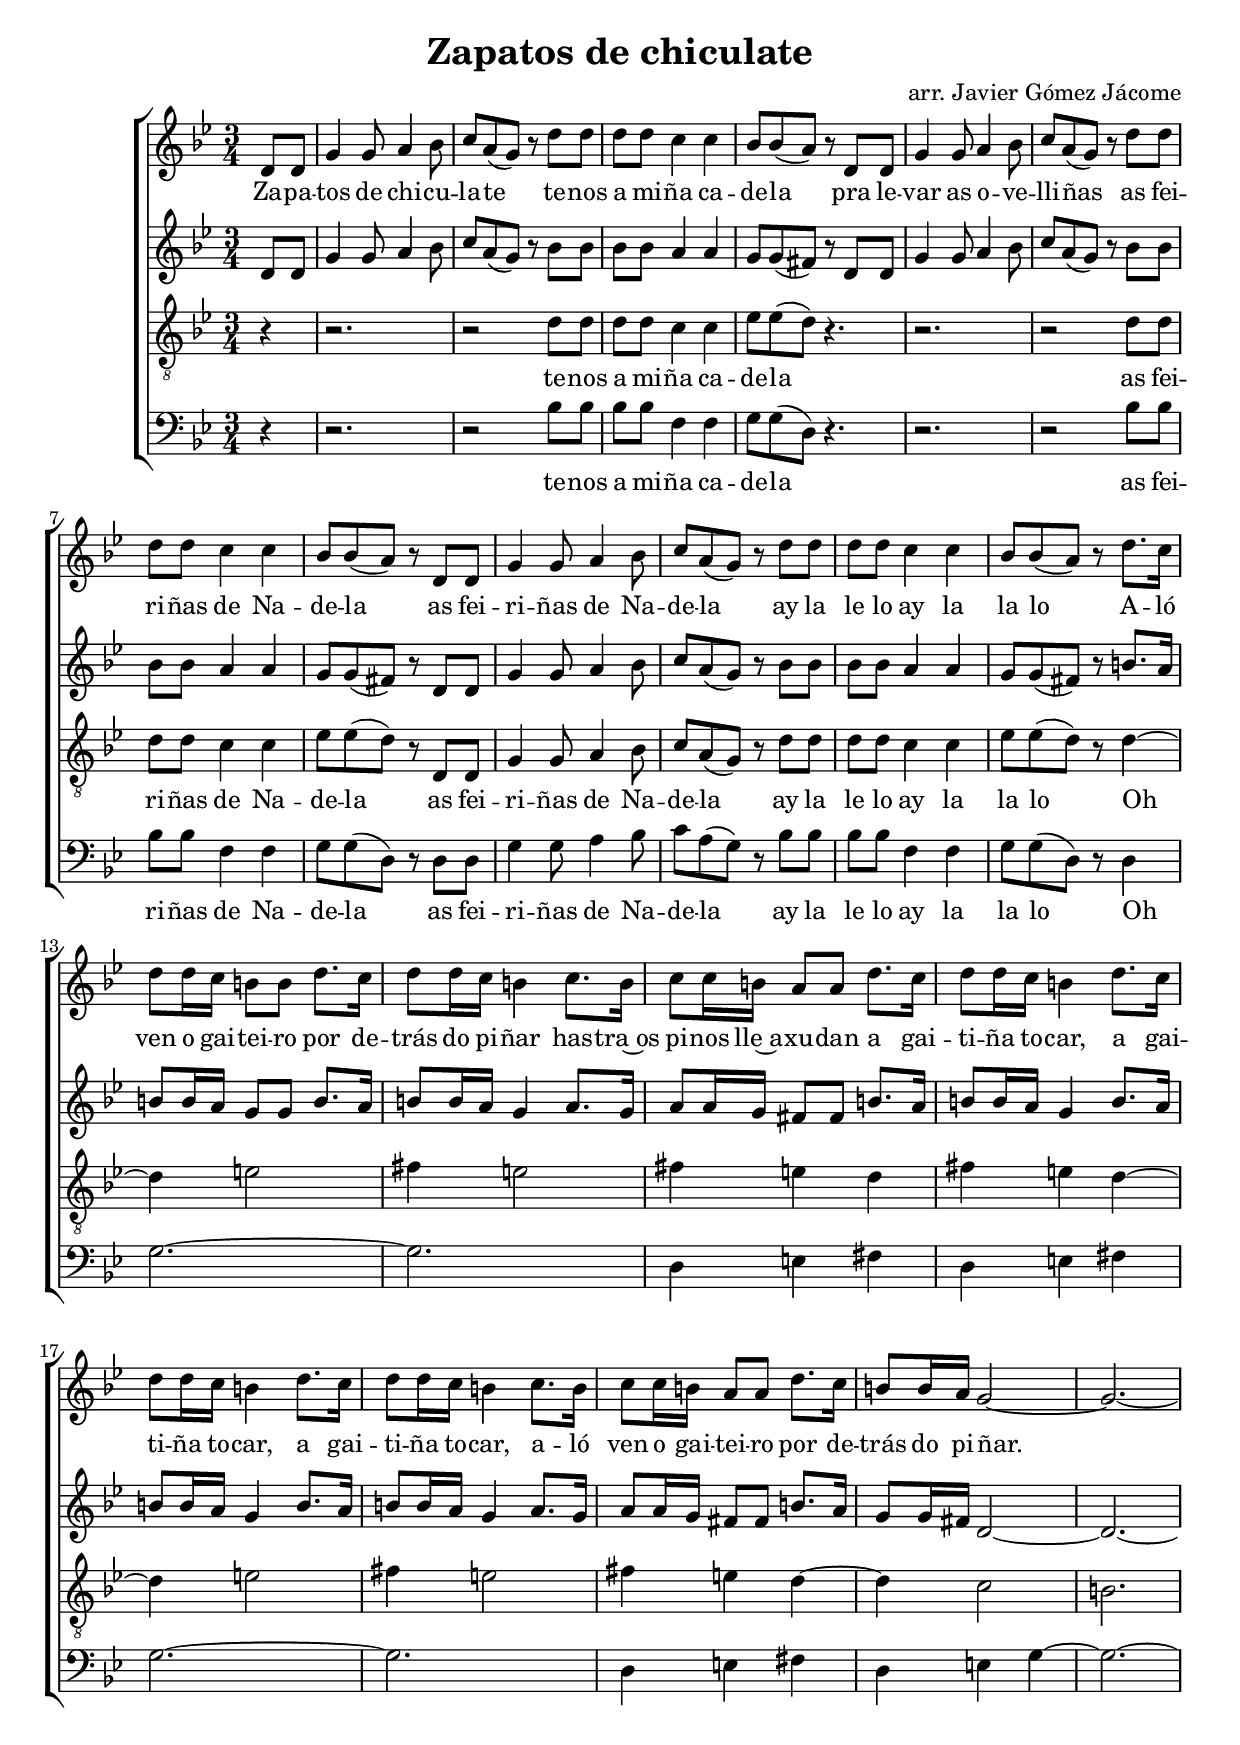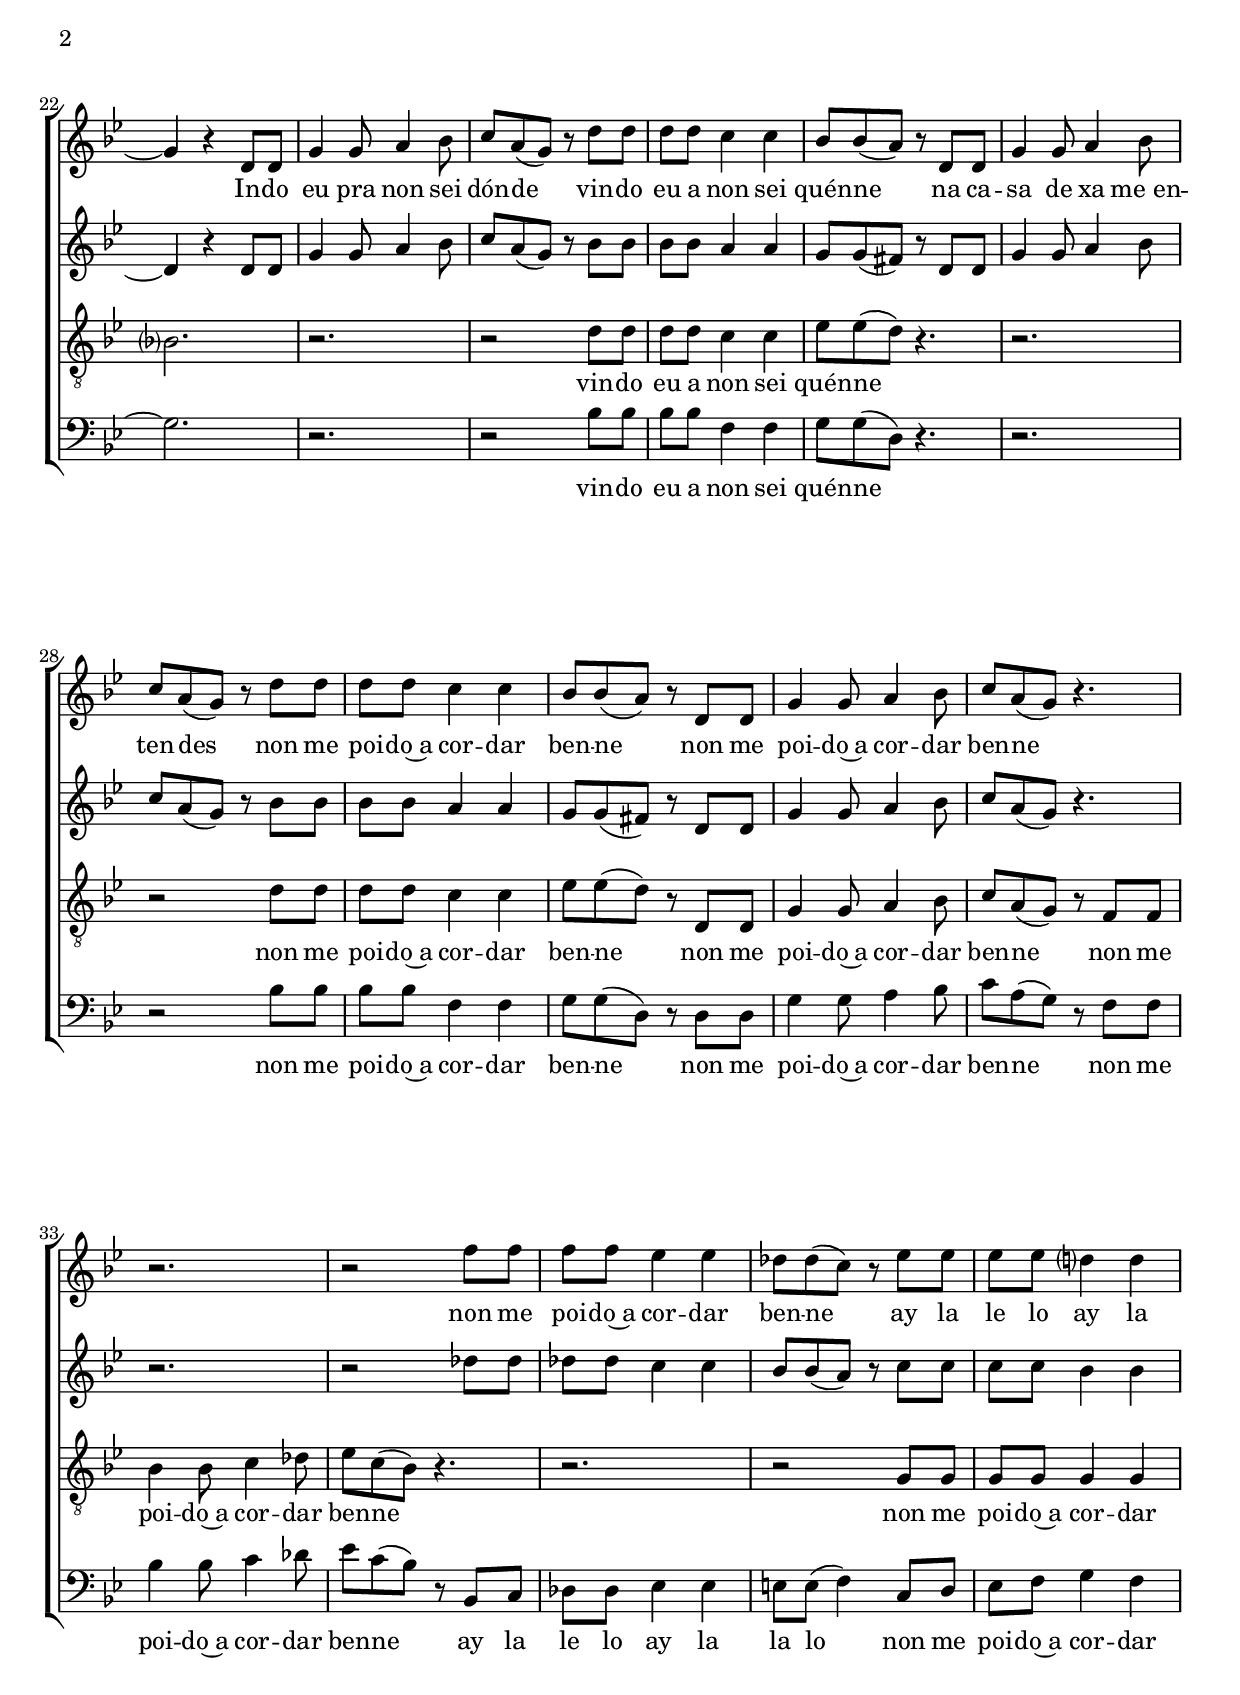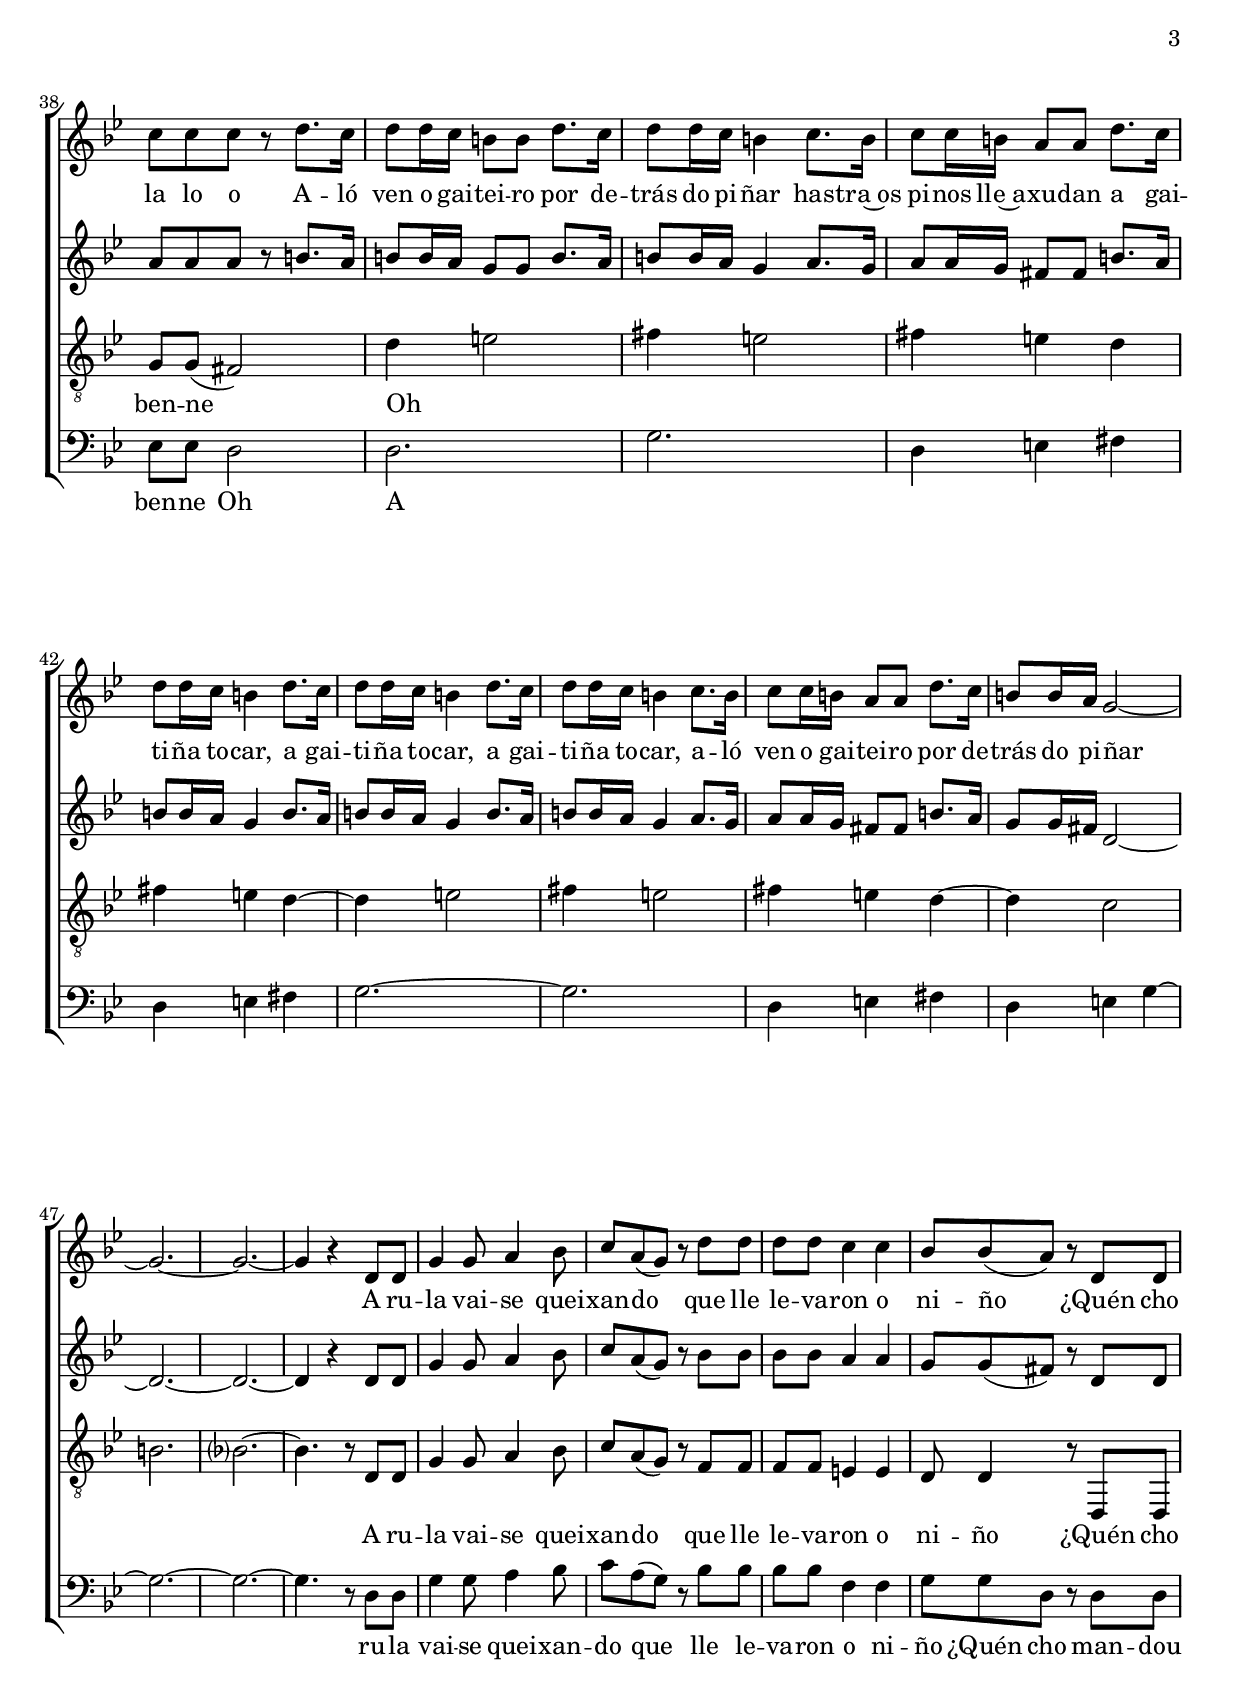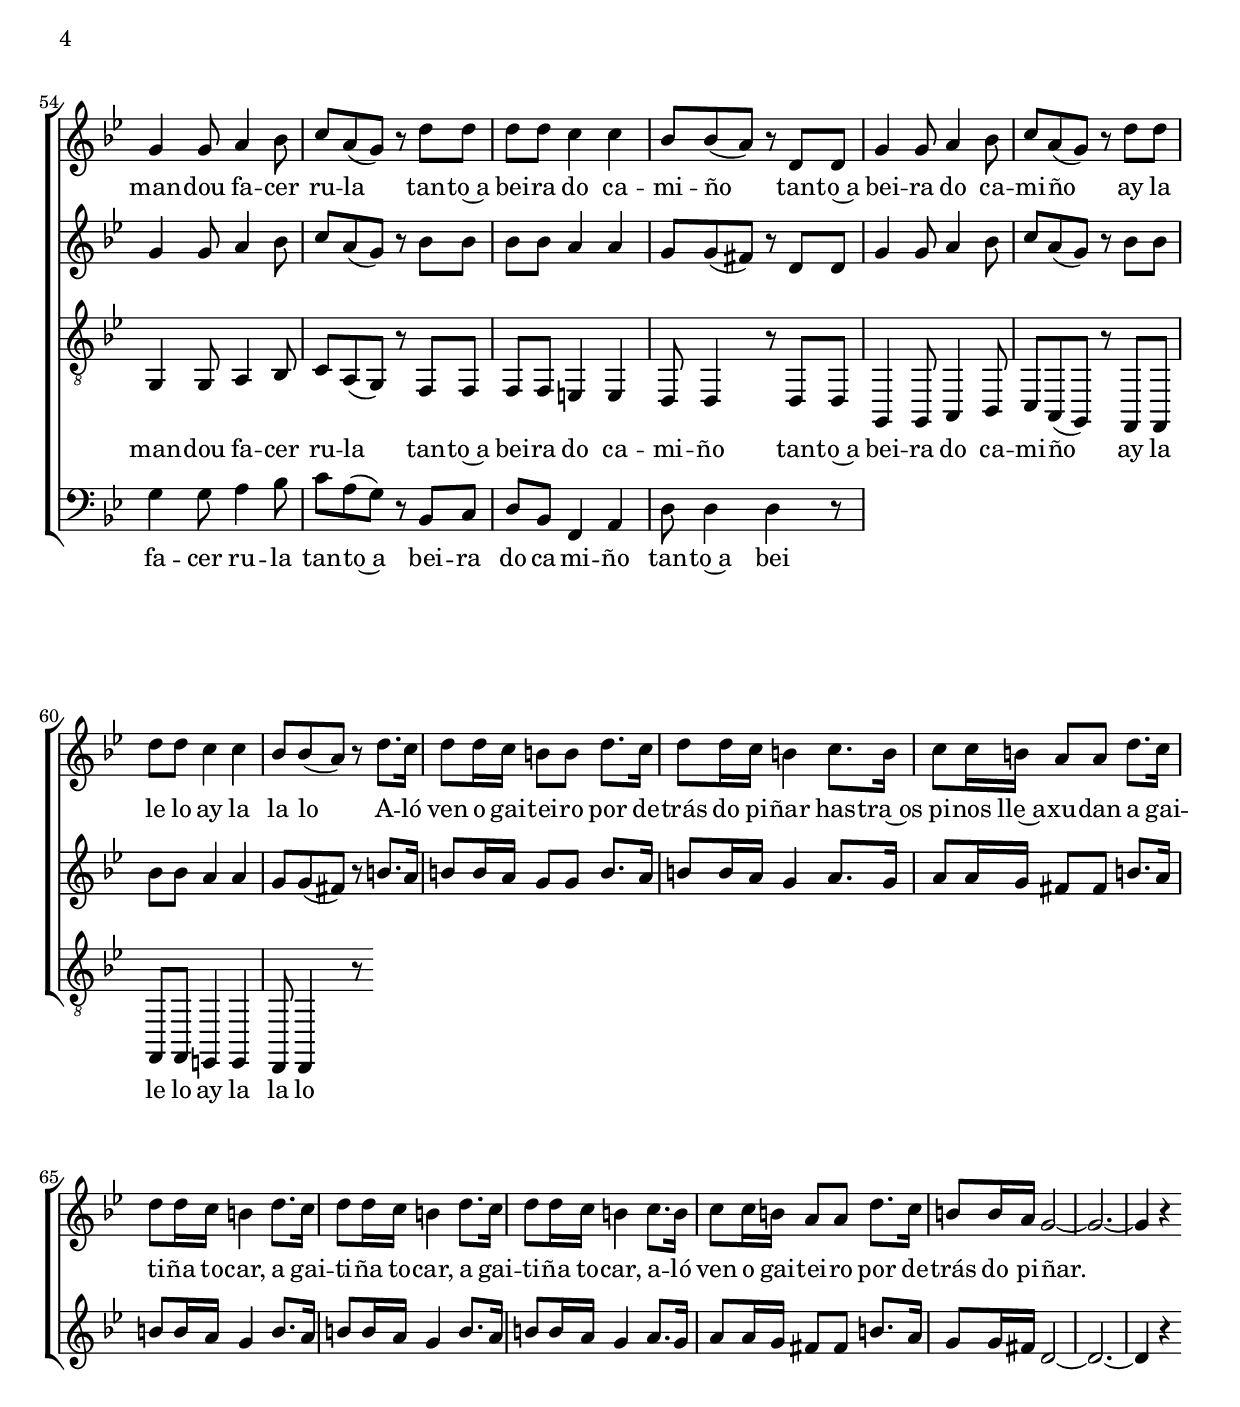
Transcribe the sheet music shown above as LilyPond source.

\paper {
  top-system-spacing #'basic-distance = #10
  score-system-spacing #'basic-distance = #20
  system-system-spacing #'basic-distance = #20
  last-bottom-spacing #'basic-distance = #10
}

\header {
  title = "Zapatos de chiculate"
  composer = "arr. Javier Gómez Jácome"
}

global = {
  \key g \minor
  \time 3/4
}

sopMusic = \relative c'' {
  % 1 Zapatos de chiculate
  \partial 4 d,8 d | g4 g8 a4 bes8 | c a( g) r8 d' d | d d c4 c | bes8 bes( a) r8
  d,8 d | g4 g8 a4 bes8 | c a( g) r8 d' d |  d d c4 c | bes8 bes( a) r8
  d,8 d | g4 g8 a4 bes8 | c a( g) r8 d' d |  d d c4 c | bes8 bes( a) r8

  d8. c16 | d8 d16 c b8 b d8. c16 | d8 d16 c b4 
  c8. b16 | c8 c16 b a8 a d8. c16 | d8 d16 c b4 
  d8. c16 | d8 d16 c b4 d8. c16 | d8 d16 c b4 
  c8. b16 | c8 c16 b a8 a d8. c16 | b8 b16 a g2~ | g2.~ | g4 r4  

  % 2 Indo eu pra non sei donde
  d8 d | g4 g8 a4 bes8 | c a( g) r8 d' d | d d c4 c | bes8 bes( a) r8
  d,8 d | g4 g8 a4 bes8 | c a( g) r8 d' d |  d d c4 c | bes8 bes( a) r8
  d,8 d | g4 g8 a4 bes8 | c a( g) r4. | r2. | r2
  f'8 f | f f ees4 ees | des8 des( c) r8 
  ees ees | ees ees d?4 d | c8 c c r8

  d8. c16 | d8 d16 c b8 b d8. c16 | d8 d16 c b4 
  c8. b16 | c8 c16 b a8 a d8. c16 | d8 d16 c b4 
  d8. c16 | d8 d16 c b4 d8. c16 | d8 d16 c b4 
  c8. b16 | c8 c16 b a8 a d8. c16 | b8 b16 a g2~ | g2.~ | g2.~ | g4 r4  

  % 3 A rula vaise queixando
  d8 d | g4 g8 a4 bes8 | c a( g) r8 d' d | d d c4 c | bes8 bes( a) r8
  d,8 d | g4 g8 a4 bes8 | c a( g) r8 d' d |  d d c4 c | bes8 bes( a) r8
  d,8 d | g4 g8 a4 bes8 | c a( g) r8 d' d |  d d c4 c | bes8 bes( a) r8

  d8. c16 | d8 d16 c b8 b d8. c16 | d8 d16 c b4 
  c8. b16 | c8 c16 b a8 a d8. c16 | d8 d16 c b4 
  d8. c16 | d8 d16 c b4 d8. c16 | d8 d16 c b4 
  c8. b16 | c8 c16 b a8 a d8. c16 | b8 b16 a g2~ | g2.~ | g4 r4  

}
sopWords = \lyricmode {
}

altoMusic = \relative c' {
  \partial 4 d8 d | g4 g8 a4 bes8 | c a( g) r8 bes8 bes | bes bes a4 a | g8 g( fis) r8 
  d8 d | g4 g8 a4 bes8 | c a( g) r8 bes8 bes | bes bes a4 a | g8 g( fis) r8 
  d8 d | g4 g8 a4 bes8 | c a( g) r8 bes8 bes | bes bes a4 a | g8 g( fis) r8 
  
  b8. a16 | b8 b16 a g8 g b8. a16 | b8 b16 a g4 
  a8. g16 | a8 a16 g fis8 fis b8. a16 | b8 b16 a g4 
  b8. a16 | b8 b16 a g4 b8. a16 | b8 b16 a g4 
  a8. g16 | a8 a16 g fis8 fis b8. a16 | g8 g16 fis d2~ | d2.~ | d4 r4 
  
  d8 d | g4 g8 a4 bes8 | c a( g) r8 bes8 bes | bes bes a4 a | g8 g( fis) r8 
  d8 d | g4 g8 a4 bes8 | c a( g) r8 bes8 bes | bes bes a4 a | g8 g( fis) r8 
  d8 d | g4 g8 a4 bes8 | c a( g) r4. | r2. | r2
  des'8 des | des des c4 c | bes8 bes(  a) r8
  c8 c | c c bes4 bes  | a8 a a r8
  
  b8. a16 | b8 b16 a g8 g b8. a16 | b8 b16 a g4 
  a8. g16 | a8 a16 g fis8 fis b8. a16 | b8 b16 a g4 
  b8. a16 | b8 b16 a g4 b8. a16 | b8 b16 a g4 
  a8. g16 | a8 a16 g fis8 fis b8. a16 | g8 g16 fis d2~ | d2.~ | d2.~ | d4 r4 
  
  d8 d | g4 g8 a4 bes8 | c a( g) r8 bes8 bes | bes bes a4 a | g8 g( fis) r8 
  d8 d | g4 g8 a4 bes8 | c a( g) r8 bes8 bes | bes bes a4 a | g8 g( fis) r8 
  d8 d | g4 g8 a4 bes8 | c a( g) r8 bes8 bes | bes bes a4 a | g8 g( fis) r8 
  
  b8. a16 | b8 b16 a g8 g b8. a16 | b8 b16 a g4 
  a8. g16 | a8 a16 g fis8 fis b8. a16 | b8 b16 a g4 
  b8. a16 | b8 b16 a g4 b8. a16 | b8 b16 a g4 
  a8. g16 | a8 a16 g fis8 fis b8. a16 | g8 g16 fis d2~ | d2.~ | d4 r4 
}
altoWords = \lyricmode {
  Za -- pa -- tos de chi -- cu -- la -- te 
  te -- nos a mi -- ña ca -- de -- la
  pra le -- var as o -- ve -- lli -- ñas
  as fei -- ri -- ñas de Na -- de -- la
  as fei -- ri -- ñas de Na -- de -- la 
  ay la le lo ay la la lo
  A -- ló ven o gai -- tei -- ro por de -- trás do pi -- ñar
  has -- tra~os pi -- nos lle~a -- xu -- dan a gai -- ti -- ña to -- car,
  a gai -- ti -- ña to -- car, a gai -- ti -- ña to -- car,
  a -- ló ven o gai -- tei -- ro por de -- trás do pi -- ñar.

  In -- do eu pra non sei dón -- de
  vin -- do eu a non sei quén -- ne
  na ca -- sa de xa me_en -- ten -- des
  non me poi -- do~a cor -- dar ben -- ne
  non me poi -- do~a cor -- dar ben -- ne
  non me poi -- do~a cor -- dar ben -- ne
  ay la le lo ay la la lo o
  A -- ló ven o gai -- tei -- ro por de -- trás do pi -- ñar
  has -- tra~os pi -- nos lle~a -- xu -- dan a gai -- ti -- ña to -- car,
  a gai -- ti -- ña to -- car, a gai -- ti -- ña to -- car,
  a -- ló ven o gai -- tei -- ro por de -- trás do pi -- ñar

  A ru -- la vai -- se quei -- xan -- do
  que lle le -- va -- ron  o ni -- ño
  ¿Quén cho man -- dou fa -- cer ru -- la
  tan -- to~a bei -- ra do ca -- mi -- ño
  tan -- to~a bei -- ra do ca -- mi -- ño
  ay la le lo ay la la lo
  A -- ló ven o gai -- tei -- ro por de -- trás do pi -- ñar
  has -- tra~os pi -- nos lle~a -- xu -- dan a gai -- ti -- ña to -- car,
  a gai -- ti -- ña to -- car, a gai -- ti -- ña to -- car,
  a -- ló ven o gai -- tei -- ro por de -- trás do pi -- ñar.

}

tenorMusic = \relative c' {
  \partial 4 r4 | r2. | r2 d8 d | d d c4 c | ees8 ees( d)
  r4. | r2. | r2 d8 d | d d c4 c | ees8 ees( d) r8
  d,8 d | g4 g8 a4 bes8 | c a( g) r8 d'8 d | d d c4 c | ees8 ees( d) r8
  
  d4~\melisma | d e2 | fis4 e2 | fis4 e d | fis e 
  d4~ | d e2 | fis4 e2 | fis4 e d~ | d c2 | b2. | bes?2. \melismaEnd 

  r2. | r2 d8 d | d d c4 c | ees8 ees( d)
  r4. | r2. | r2 d8 d | d d c4 c | ees8 ees( d) r8
  d,8 d | g4 g8 a4 bes8 | c a( g) r8 
  f8 f | bes4 bes8 c4 des8 | ees c( bes) r4. |
  r2. | r2 g8 g | g g g4 g | g8 g( fis2) |

  d'4\melisma e2 | fis4 e2 | fis4 e d | fis e 
  d4~ | d e2 | fis4 e2 | fis4 e d~ | d c2 | b2. | bes?2.~ | bes4. r8 \melismaEnd

  d,8 d | g4 g8 a4 bes8 | c a( g) r8 f8 f | f f e4 e | d8 d4 r8
  d,8 d | g4 g8 a4 bes8 | c a( g) r8 f8 f | f f e4 e | d8 d4 r8
  d8 d | g,4 g8 a4 bes8 | c a( g) r8 f8 f | f f e4 e | d8 d4 r8



 }
tenorWords = \lyricmode {
  te -- nos a mi -- ña ca -- de -- la
  as fei -- ri -- ñas de Na -- de -- la
  as fei -- ri -- ñas de Na -- de -- la 
  ay la le lo ay la la lo
  Oh
  vin -- do eu a non sei quén -- ne
  non me poi -- do~a cor -- dar ben -- ne
  non me poi -- do~a cor -- dar ben -- ne
  non me poi -- do~a cor -- dar ben -- ne
  non me poi -- do~a cor -- dar ben -- ne
  Oh

  A ru -- la vai -- se quei -- xan -- do
  que lle le -- va -- ron  o ni -- ño
  ¿Quén cho man -- dou fa -- cer ru -- la
  tan -- to~a bei -- ra do ca -- mi -- ño
  tan -- to~a bei -- ra do ca -- mi -- ño
  ay la le lo ay la la lo
  A -- ló ven o gai -- tei -- ro por de -- trás do pi -- ñar
  has -- tra~os pi -- nos lle~a -- xu -- dan a gai -- ti -- ña to -- car,
  a gai -- ti -- ña to -- car, a gai -- ti -- ña to -- car,
  a -- ló ven o gai -- tei -- ro por de -- trás do pi -- ñar. 
}

bassMusic = \relative c {
  \partial 4 r4 | r2. | r2 bes'8 bes | bes bes f4 f | g8 g( d) 
  r4. | r2. | r2 bes'8 bes | bes bes f4 f | g8 g( d) r8
  d8 d | g4 g8 a4 bes8 | c a( g) r8 bes8 bes | bes bes f4 f | g8 g( d) r8

  d4\melisma | g2.~ | g2. | d4 e fis | d e fis 
  g2.~ | g2. | d4 e fis | d e g~ | g2.~ | g2. | \melismaEnd
  
  r2. | r2 bes8 bes | bes bes f4 f | g8 g( d) 
  r4. | r2. | r2 bes'8 bes | bes bes f4 f | g8 g( d) r8
  d8 d | g4 g8 a4 bes8 | c a( g) r8 
  f f | bes4 bes8 c4 des8 | ees c( bes) r8
  bes,8 c | des des ees4 ees | e8 e( f4)  
  c8 d | ees f g4 f | ees8 ees d2 |

  d2.\melisma | g2. | d4 e fis | d e fis
  g2.~ | g2. | d4 e fis | d e g~ | g2.~ | g2.~ | g4. r8  \melismaEnd

  d8 d | g4 g8 a4 bes8 | c a( g) r8 bes8 bes | bes bes f4 f | g8 g d r8
  d8 d | g4 g8 a4 bes8 | c a( g) r8 bes,8 c | d bes f4 a | d8 d4 d r8


}
bassWords = \lyricmode {
  te -- nos a mi -- ña ca -- de -- la
  as fei -- ri -- ñas de Na -- de -- la
  as fei -- ri -- ñas de Na -- de -- la 
  ay la le lo ay la la lo
  Oh
  vin -- do eu a non sei quén -- ne
  non me poi -- do~a cor -- dar ben -- ne
  non me poi -- do~a cor -- dar ben -- ne
  non me poi -- do~a cor -- dar ben -- ne
  ay la le lo ay la la lo
  non me poi -- do~a cor -- dar ben -- ne
  Oh

  A ru -- la vai -- se quei -- xan -- do
  que lle le -- va -- ron  o ni -- ño
  ¿Quén cho man -- dou fa -- cer ru -- la
  tan -- to~a bei -- ra do ca -- mi -- ño
  tan -- to~a bei -- ra do ca -- mi -- ño
  ay la le lo ay la la lo
  A -- ló ven o gai -- tei -- ro por de -- trás do pi -- ñar
  has -- tra~os pi -- nos lle~a -- xu -- dan a gai -- ti -- ña to -- car,
  a gai -- ti -- ña to -- car, a gai -- ti -- ña to -- car,
  a -- ló ven o gai -- tei -- ro por de -- trás do pi -- ñar. 
}

\score {
  \new ChoirStaff <<
    \new Staff <<
      \new Voice = "soprano" <<
        \global
        \sopMusic
      >>
      \new Lyrics \lyricsto "soprano" \altoWords
    >>
    \new Staff <<
      \new Voice = "alto" <<
        \global
        \altoMusic
      >>
    >>
    \new Staff <<
      \new Voice = "tenor" <<
        \global \clef "G_8"
        \tenorMusic
      >>
      \new Lyrics \lyricsto "tenor" \tenorWords
    >>
    \new Staff <<
      \new Voice = "baixo" <<
        \global \clef bass
        \bassMusic
      >>
      \new Lyrics \lyricsto "baixo" \bassWords
    >>
  >>

  \layout{}
  \midi{}
  }
